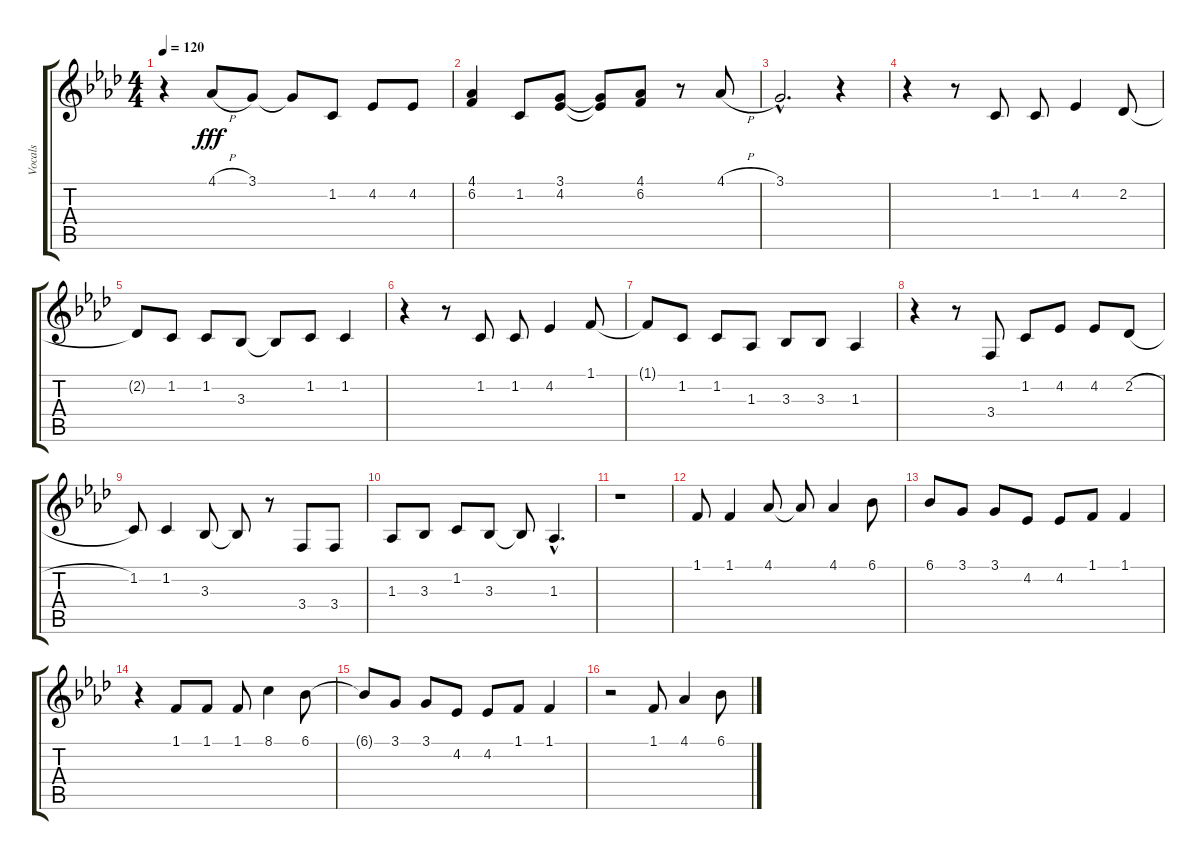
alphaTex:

\track ("Vocals" "Vocals") {instrument synthvoice}
\staff {score tabs}
\tuning (E4 B3 G3 D3 A2 E2) {hide}
\ts (4 4)
\tempo 120
\clef g2
\ks ab
r.4{dy fff} 4.1{h}.8 3.1.8 3.1{t}.8 1.2.8 4.2.8 4.2.8 |
(4.1 6.2).4 1.2.8 (3.1 4.2).8 (3.1{t} 4.2{t}).8 (4.1 6.2).8 r.8 4.1{h}.8 |
3.1{hac}.2{d} r.4 |
r.4 r.8 1.2.8 1.2.8 4.2.4 2.2.8 |
2.2{t}.8 1.2.8 1.2.8 3.3.8 3.3{t}.8 1.2.8 1.2.4 |
r.4 r.8 1.2.8 1.2.8 4.2.4 1.1.8 |
1.1{t}.8 1.2.8 1.2.8 1.3.8 3.3.8 3.3.8 1.3.4 |
r.4 r.8 3.4.8 1.2.8 4.2.8 4.2.8 2.2{h}.8 |
1.2.8 1.2.4 3.3.8 3.3{t}.8 r.8 3.4.8 3.4.8 |
1.3.8 3.3.8 1.2.8 3.3.8 3.3{t}.8 1.3{hac}.4{d} |
r.1 |
1.1.8 1.1.4 4.1.8 4.1{t}.8 4.1.4 6.1.8 |
6.1.8 3.1.8 3.1.8 4.2.8 4.2.8 1.1.8 1.1.4 |
r.4 1.1.8 1.1.8 1.1.8 8.1.4 6.1.8 |
6.1{t}.8 3.1.8 3.1.8 4.2.8 4.2.8 1.1.8 1.1.4 |
r.2 1.1.8 4.1.4 6.1.8
